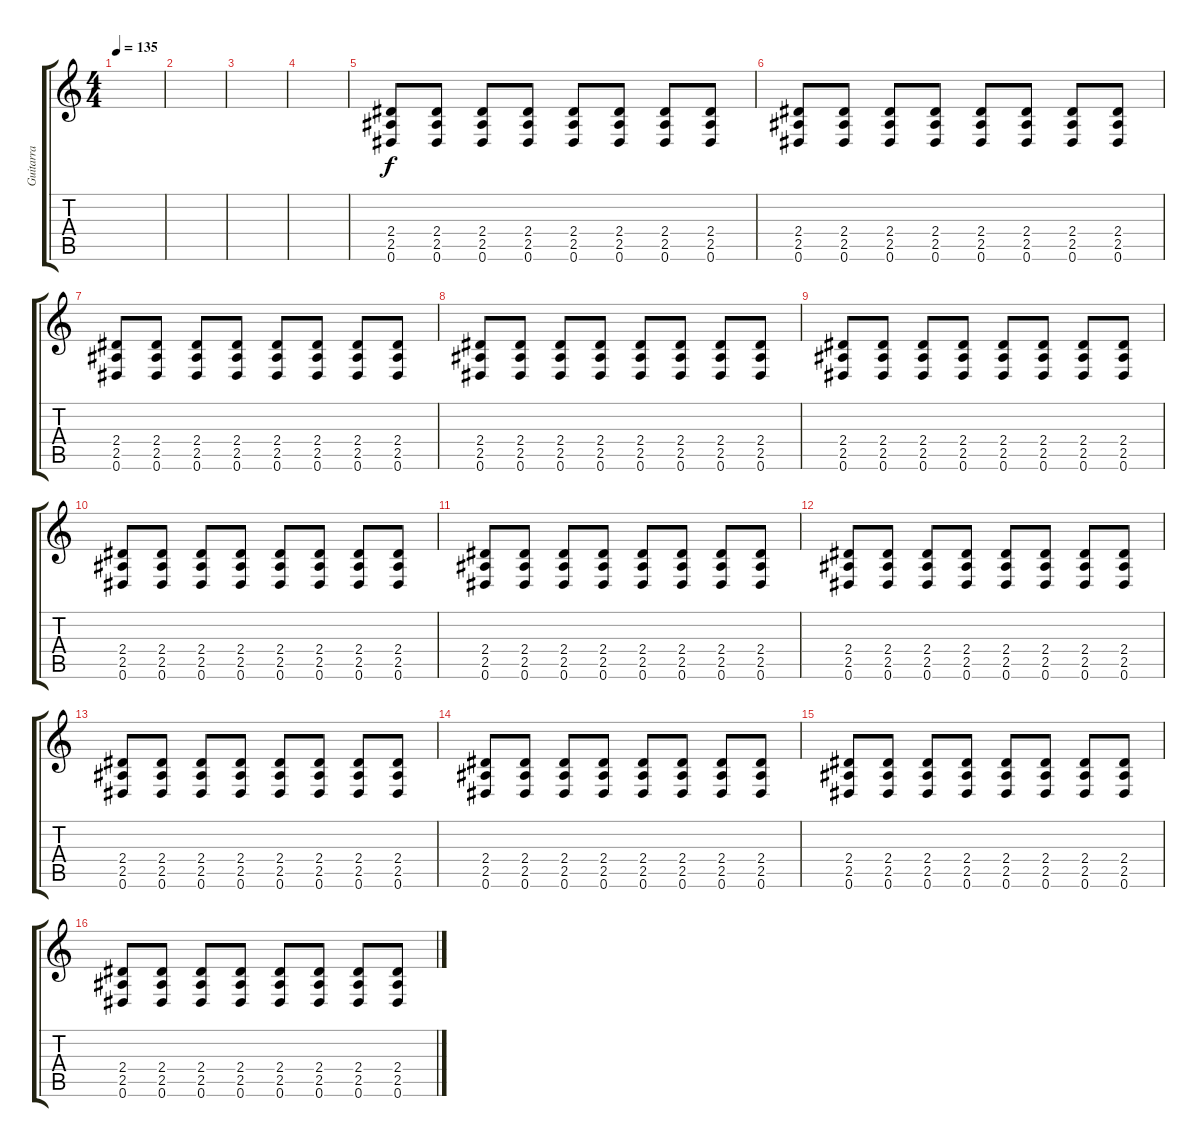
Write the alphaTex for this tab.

\track ("Guitarra" "Guitarra") {instrument distortionguitar}
\staff {score tabs}
\tuning (Eb4 Bb3 Gb3 Db3 Ab2 Eb2) {hide}
\ts (4 4)
\tempo 135
\clef g2
\ks c
|
|
|
|
(2.4 2.5 0.6).8 (2.4 2.5 0.6).8 (2.4 2.5 0.6).8 (2.4 2.5 0.6).8 (2.4 2.5 0.6).8 (2.4 2.5 0.6).8 (2.4 2.5 0.6).8 (2.4 2.5 0.6).8 |
(2.4 2.5 0.6).8 (2.4 2.5 0.6).8 (2.4 2.5 0.6).8 (2.4 2.5 0.6).8 (2.4 2.5 0.6).8 (2.4 2.5 0.6).8 (2.4 2.5 0.6).8 (2.4 2.5 0.6).8 |
(2.4 2.5 0.6).8 (2.4 2.5 0.6).8 (2.4 2.5 0.6).8 (2.4 2.5 0.6).8 (2.4 2.5 0.6).8 (2.4 2.5 0.6).8 (2.4 2.5 0.6).8 (2.4 2.5 0.6).8 |
(2.4 2.5 0.6).8 (2.4 2.5 0.6).8 (2.4 2.5 0.6).8 (2.4 2.5 0.6).8 (2.4 2.5 0.6).8 (2.4 2.5 0.6).8 (2.4 2.5 0.6).8 (2.4 2.5 0.6).8 |
(2.4 2.5 0.6).8 (2.4 2.5 0.6).8 (2.4 2.5 0.6).8 (2.4 2.5 0.6).8 (2.4 2.5 0.6).8 (2.4 2.5 0.6).8 (2.4 2.5 0.6).8 (2.4 2.5 0.6).8 |
(2.4 2.5 0.6).8 (2.4 2.5 0.6).8 (2.4 2.5 0.6).8 (2.4 2.5 0.6).8 (2.4 2.5 0.6).8 (2.4 2.5 0.6).8 (2.4 2.5 0.6).8 (2.4 2.5 0.6).8 |
(2.4 2.5 0.6).8 (2.4 2.5 0.6).8 (2.4 2.5 0.6).8 (2.4 2.5 0.6).8 (2.4 2.5 0.6).8 (2.4 2.5 0.6).8 (2.4 2.5 0.6).8 (2.4 2.5 0.6).8 |
(2.4 2.5 0.6).8 (2.4 2.5 0.6).8 (2.4 2.5 0.6).8 (2.4 2.5 0.6).8 (2.4 2.5 0.6).8 (2.4 2.5 0.6).8 (2.4 2.5 0.6).8 (2.4 2.5 0.6).8 |
(2.4 2.5 0.6).8 (2.4 2.5 0.6).8 (2.4 2.5 0.6).8 (2.4 2.5 0.6).8 (2.4 2.5 0.6).8 (2.4 2.5 0.6).8 (2.4 2.5 0.6).8 (2.4 2.5 0.6).8 |
(2.4 2.5 0.6).8 (2.4 2.5 0.6).8 (2.4 2.5 0.6).8 (2.4 2.5 0.6).8 (2.4 2.5 0.6).8 (2.4 2.5 0.6).8 (2.4 2.5 0.6).8 (2.4 2.5 0.6).8 |
(2.4 2.5 0.6).8 (2.4 2.5 0.6).8 (2.4 2.5 0.6).8 (2.4 2.5 0.6).8 (2.4 2.5 0.6).8 (2.4 2.5 0.6).8 (2.4 2.5 0.6).8 (2.4 2.5 0.6).8 |
(2.4 2.5 0.6).8 (2.4 2.5 0.6).8 (2.4 2.5 0.6).8 (2.4 2.5 0.6).8 (2.4 2.5 0.6).8 (2.4 2.5 0.6).8 (2.4 2.5 0.6).8 (2.4 2.5 0.6).8
